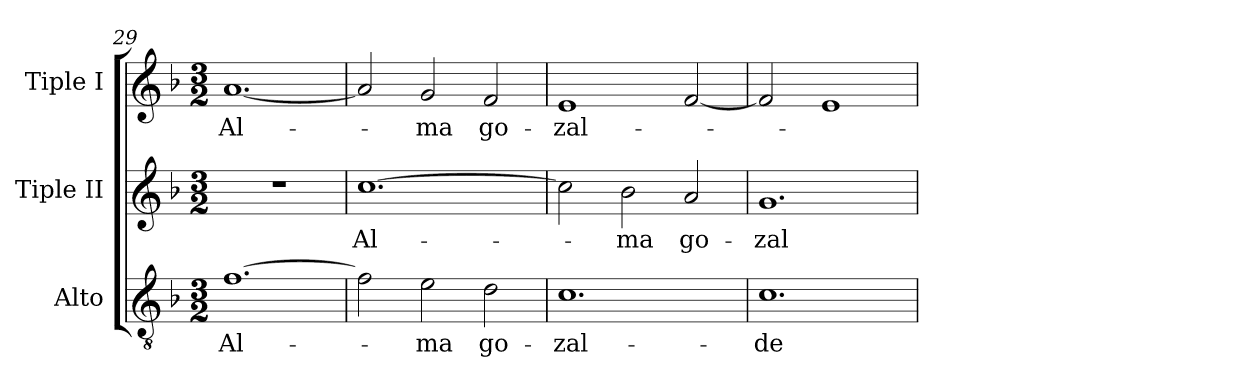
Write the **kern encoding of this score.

**kern	**text	**kern	**text	**kern	**text
*part3	*part3	*part2	*part2	*part1	*part1
*staff3	*staff3	*staff2	*staff2	*staff1	*staff1
*I"Alto	*	*I"Tiple II	*	*I"Tiple I	*
*I'T	*	*	*	*	*
*clefGv2	*	*clefG2	*	*clefG2	*
*ITrd7c12	*	*	*	*	*
*k[b-]	*	*k[b-]	*	*k[b-]	*
*F:	*	*F:	*	*F:	*
*M3/2	*	*M3/2	*	*M3/2	*
=29	=29	=29	=29	=29	=29
!	!LO:LY:b	!LO:N:vis=1	!	!	!LO:LY:b
[>1.F	Al-	1.r	.	[<1.a	Al-
=30	=30	=30	=30	=30	=30
!	!	!	!LO:LY:b	!	!
2F\]	.	[>1.cc	Al-	2a/]	.
!	!LO:LY:b	!	!	!	!LO:LY:b
2E\	-ma	.	.	2g/	-ma
!	!LO:LY:b	!	!	!	!LO:LY:b
2D\	go-	.	.	2f/	go-
!!LO:PB:g=z
=31	=31	=31	=31	=31	=31
!	!LO:LY:b	!	!	!	!LO:LY:b
1.C	-zal-	2cc\]	.	1e	-zal-
!	!	!	!LO:LY:b	!	!
.	.	2b-\	-ma	.	.
!	!	!	!LO:LY:b	!	!
.	.	2a/	go-	[<2f/	.
=32	=32	=32	=32	=32	=32
!	!LO:LY:b	!	!LO:LY:b	!	!
1.C	-de	1.g	-zal-	2f/]	.
.	.	.	.	1e	.
=	=	=	=	=	=
*-	*-	*-	*-	*-	*-
